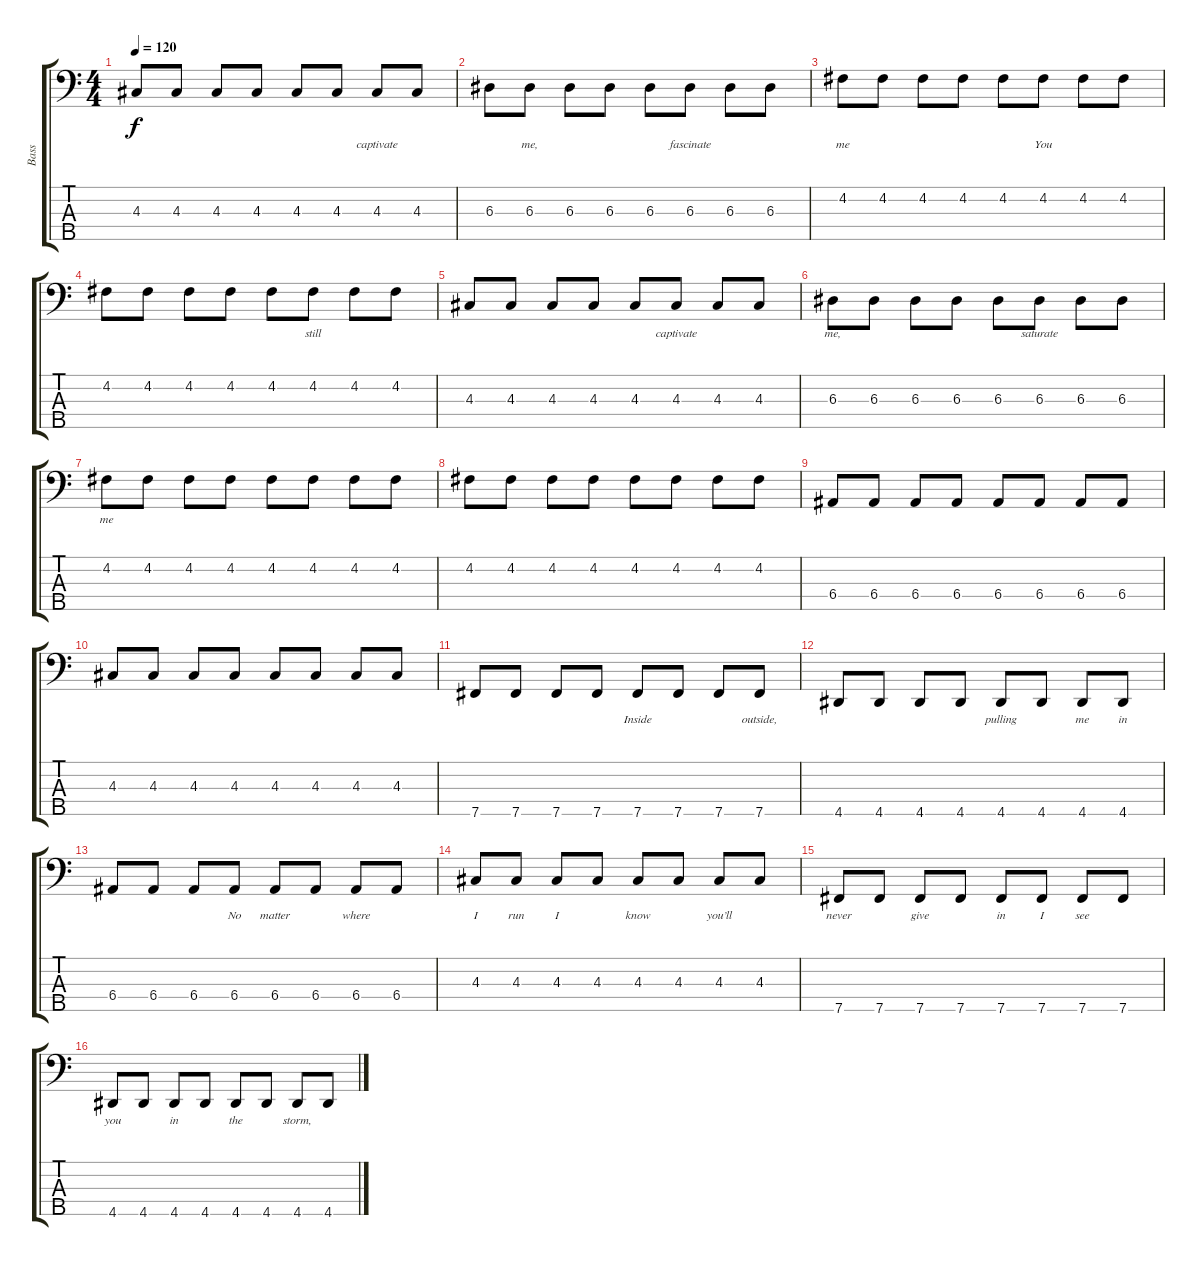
\track ("Bass" "Bass") {instrument electricbassfinger}
\staff {score tabs}
\tuning (G2 D2 A1 E1 B0) {hide}
\ts (4 4)
\tempo 120
\clef f4
\ks c
4.3.8{lyrics (0 "") lyrics (1 "") lyrics (2 "") lyrics (3 "") lyrics (4 "") dy f} 4.3.8{lyrics (0 "") lyrics (1 "") lyrics (2 "") lyrics (3 "") lyrics (4 "")} 4.3.8{lyrics (0 "") lyrics (1 "") lyrics (2 "") lyrics (3 "") lyrics (4 "")} 4.3.8{lyrics (0 "") lyrics (1 "") lyrics (2 "") lyrics (3 "") lyrics (4 "")} 4.3.8{lyrics (0 "") lyrics (1 "") lyrics (2 "") lyrics (3 "") lyrics (4 "")} 4.3.8{lyrics (0 "") lyrics (1 "") lyrics (2 "") lyrics (3 "") lyrics (4 "")} 4.3.8{lyrics (0 "captivate") lyrics (1 "") lyrics (2 "") lyrics (3 "") lyrics (4 "")} 4.3.8{lyrics (0 "") lyrics (1 "") lyrics (2 "") lyrics (3 "") lyrics (4 "")} |
6.3.8{lyrics (0 "") lyrics (1 "") lyrics (2 "") lyrics (3 "") lyrics (4 "")} 6.3.8{lyrics (0 "me,") lyrics (1 "") lyrics (2 "") lyrics (3 "") lyrics (4 "")} 6.3.8{lyrics (0 "") lyrics (1 "") lyrics (2 "") lyrics (3 "") lyrics (4 "")} 6.3.8{lyrics (0 "") lyrics (1 "") lyrics (2 "") lyrics (3 "") lyrics (4 "")} 6.3.8{lyrics (0 "") lyrics (1 "") lyrics (2 "") lyrics (3 "") lyrics (4 "")} 6.3.8{lyrics (0 "fascinate") lyrics (1 "") lyrics (2 "") lyrics (3 "") lyrics (4 "")} 6.3.8{lyrics (0 "") lyrics (1 "") lyrics (2 "") lyrics (3 "") lyrics (4 "")} 6.3.8{lyrics (0 "") lyrics (1 "") lyrics (2 "") lyrics (3 "") lyrics (4 "")} |
4.2.8{lyrics (0 "me") lyrics (1 "") lyrics (2 "") lyrics (3 "") lyrics (4 "")} 4.2.8{lyrics (0 "") lyrics (1 "") lyrics (2 "") lyrics (3 "") lyrics (4 "")} 4.2.8{lyrics (0 "") lyrics (1 "") lyrics (2 "") lyrics (3 "") lyrics (4 "")} 4.2.8{lyrics (0 "") lyrics (1 "") lyrics (2 "") lyrics (3 "") lyrics (4 "")} 4.2.8{lyrics (0 "") lyrics (1 "") lyrics (2 "") lyrics (3 "") lyrics (4 "")} 4.2.8{lyrics (0 "You") lyrics (1 "") lyrics (2 "") lyrics (3 "") lyrics (4 "")} 4.2.8{lyrics (0 "") lyrics (1 "") lyrics (2 "") lyrics (3 "") lyrics (4 "")} 4.2.8{lyrics (0 "") lyrics (1 "") lyrics (2 "") lyrics (3 "") lyrics (4 "")} |
4.2.8{lyrics (0 "") lyrics (1 "") lyrics (2 "") lyrics (3 "") lyrics (4 "")} 4.2.8{lyrics (0 "") lyrics (1 "") lyrics (2 "") lyrics (3 "") lyrics (4 "")} 4.2.8{lyrics (0 "") lyrics (1 "") lyrics (2 "") lyrics (3 "") lyrics (4 "")} 4.2.8{lyrics (0 "") lyrics (1 "") lyrics (2 "") lyrics (3 "") lyrics (4 "")} 4.2.8{lyrics (0 "") lyrics (1 "") lyrics (2 "") lyrics (3 "") lyrics (4 "")} 4.2.8{lyrics (0 "still") lyrics (1 "") lyrics (2 "") lyrics (3 "") lyrics (4 "")} 4.2.8{lyrics (0 "") lyrics (1 "") lyrics (2 "") lyrics (3 "") lyrics (4 "")} 4.2.8{lyrics (0 "") lyrics (1 "") lyrics (2 "") lyrics (3 "") lyrics (4 "")} |
4.3.8{lyrics (0 "") lyrics (1 "") lyrics (2 "") lyrics (3 "") lyrics (4 "")} 4.3.8{lyrics (0 "") lyrics (1 "") lyrics (2 "") lyrics (3 "") lyrics (4 "")} 4.3.8{lyrics (0 "") lyrics (1 "") lyrics (2 "") lyrics (3 "") lyrics (4 "")} 4.3.8{lyrics (0 "") lyrics (1 "") lyrics (2 "") lyrics (3 "") lyrics (4 "")} 4.3.8{lyrics (0 "") lyrics (1 "") lyrics (2 "") lyrics (3 "") lyrics (4 "")} 4.3.8{lyrics (0 "captivate") lyrics (1 "") lyrics (2 "") lyrics (3 "") lyrics (4 "")} 4.3.8{lyrics (0 "") lyrics (1 "") lyrics (2 "") lyrics (3 "") lyrics (4 "")} 4.3.8{lyrics (0 "") lyrics (1 "") lyrics (2 "") lyrics (3 "") lyrics (4 "")} |
6.3.8{lyrics (0 "me,") lyrics (1 "") lyrics (2 "") lyrics (3 "") lyrics (4 "")} 6.3.8{lyrics (0 "") lyrics (1 "") lyrics (2 "") lyrics (3 "") lyrics (4 "")} 6.3.8{lyrics (0 "") lyrics (1 "") lyrics (2 "") lyrics (3 "") lyrics (4 "")} 6.3.8{lyrics (0 "") lyrics (1 "") lyrics (2 "") lyrics (3 "") lyrics (4 "")} 6.3.8{lyrics (0 "") lyrics (1 "") lyrics (2 "") lyrics (3 "") lyrics (4 "")} 6.3.8{lyrics (0 "saturate") lyrics (1 "") lyrics (2 "") lyrics (3 "") lyrics (4 "")} 6.3.8{lyrics (0 "") lyrics (1 "") lyrics (2 "") lyrics (3 "") lyrics (4 "")} 6.3.8{lyrics (0 "") lyrics (1 "") lyrics (2 "") lyrics (3 "") lyrics (4 "")} |
4.2.8{lyrics (0 "me") lyrics (1 "") lyrics (2 "") lyrics (3 "") lyrics (4 "")} 4.2.8{lyrics (0 "") lyrics (1 "") lyrics (2 "") lyrics (3 "") lyrics (4 "")} 4.2.8{lyrics (0 "") lyrics (1 "") lyrics (2 "") lyrics (3 "") lyrics (4 "")} 4.2.8{lyrics (0 "") lyrics (1 "") lyrics (2 "") lyrics (3 "") lyrics (4 "")} 4.2.8{lyrics (0 "") lyrics (1 "") lyrics (2 "") lyrics (3 "") lyrics (4 "")} 4.2.8{lyrics (0 "") lyrics (1 "") lyrics (2 "") lyrics (3 "") lyrics (4 "")} 4.2.8{lyrics (0 "") lyrics (1 "") lyrics (2 "") lyrics (3 "") lyrics (4 "")} 4.2.8{lyrics (0 "") lyrics (1 "") lyrics (2 "") lyrics (3 "") lyrics (4 "")} |
4.2.8{lyrics (0 "") lyrics (1 "") lyrics (2 "") lyrics (3 "") lyrics (4 "")} 4.2.8{lyrics (0 "") lyrics (1 "") lyrics (2 "") lyrics (3 "") lyrics (4 "")} 4.2.8{lyrics (0 "") lyrics (1 "") lyrics (2 "") lyrics (3 "") lyrics (4 "")} 4.2.8{lyrics (0 "") lyrics (1 "") lyrics (2 "") lyrics (3 "") lyrics (4 "")} 4.2.8{lyrics (0 "") lyrics (1 "") lyrics (2 "") lyrics (3 "") lyrics (4 "")} 4.2.8{lyrics (0 "") lyrics (1 "") lyrics (2 "") lyrics (3 "") lyrics (4 "")} 4.2.8{lyrics (0 "") lyrics (1 "") lyrics (2 "") lyrics (3 "") lyrics (4 "")} 4.2.8{lyrics (0 "") lyrics (1 "") lyrics (2 "") lyrics (3 "") lyrics (4 "")} |
6.4.8{lyrics (0 "") lyrics (1 "") lyrics (2 "") lyrics (3 "") lyrics (4 "")} 6.4.8{lyrics (0 "") lyrics (1 "") lyrics (2 "") lyrics (3 "") lyrics (4 "")} 6.4.8{lyrics (0 "") lyrics (1 "") lyrics (2 "") lyrics (3 "") lyrics (4 "")} 6.4.8{lyrics (0 "") lyrics (1 "") lyrics (2 "") lyrics (3 "") lyrics (4 "")} 6.4.8{lyrics (0 "") lyrics (1 "") lyrics (2 "") lyrics (3 "") lyrics (4 "")} 6.4.8{lyrics (0 "") lyrics (1 "") lyrics (2 "") lyrics (3 "") lyrics (4 "")} 6.4.8{lyrics (0 "") lyrics (1 "") lyrics (2 "") lyrics (3 "") lyrics (4 "")} 6.4.8{lyrics (0 "") lyrics (1 "") lyrics (2 "") lyrics (3 "") lyrics (4 "")} |
4.3.8{lyrics (0 "") lyrics (1 "") lyrics (2 "") lyrics (3 "") lyrics (4 "")} 4.3.8{lyrics (0 "") lyrics (1 "") lyrics (2 "") lyrics (3 "") lyrics (4 "")} 4.3.8{lyrics (0 "") lyrics (1 "") lyrics (2 "") lyrics (3 "") lyrics (4 "")} 4.3.8{lyrics (0 "") lyrics (1 "") lyrics (2 "") lyrics (3 "") lyrics (4 "")} 4.3.8{lyrics (0 "") lyrics (1 "") lyrics (2 "") lyrics (3 "") lyrics (4 "")} 4.3.8{lyrics (0 "") lyrics (1 "") lyrics (2 "") lyrics (3 "") lyrics (4 "")} 4.3.8{lyrics (0 "") lyrics (1 "") lyrics (2 "") lyrics (3 "") lyrics (4 "")} 4.3.8{lyrics (0 "") lyrics (1 "") lyrics (2 "") lyrics (3 "") lyrics (4 "")} |
7.5.8{lyrics (0 "") lyrics (1 "") lyrics (2 "") lyrics (3 "") lyrics (4 "")} 7.5.8{lyrics (0 "") lyrics (1 "") lyrics (2 "") lyrics (3 "") lyrics (4 "")} 7.5.8{lyrics (0 "") lyrics (1 "") lyrics (2 "") lyrics (3 "") lyrics (4 "")} 7.5.8{lyrics (0 "") lyrics (1 "") lyrics (2 "") lyrics (3 "") lyrics (4 "")} 7.5.8{lyrics (0 "Inside") lyrics (1 "") lyrics (2 "") lyrics (3 "") lyrics (4 "")} 7.5.8{lyrics (0 "") lyrics (1 "") lyrics (2 "") lyrics (3 "") lyrics (4 "")} 7.5.8{lyrics (0 "") lyrics (1 "") lyrics (2 "") lyrics (3 "") lyrics (4 "")} 7.5.8{lyrics (0 "outside,") lyrics (1 "") lyrics (2 "") lyrics (3 "") lyrics (4 "")} |
4.5.8{lyrics (0 "") lyrics (1 "") lyrics (2 "") lyrics (3 "") lyrics (4 "")} 4.5.8{lyrics (0 "") lyrics (1 "") lyrics (2 "") lyrics (3 "") lyrics (4 "")} 4.5.8{lyrics (0 "") lyrics (1 "") lyrics (2 "") lyrics (3 "") lyrics (4 "")} 4.5.8{lyrics (0 "") lyrics (1 "") lyrics (2 "") lyrics (3 "") lyrics (4 "")} 4.5.8{lyrics (0 "pulling") lyrics (1 "") lyrics (2 "") lyrics (3 "") lyrics (4 "")} 4.5.8{lyrics (0 "") lyrics (1 "") lyrics (2 "") lyrics (3 "") lyrics (4 "")} 4.5.8{lyrics (0 "me") lyrics (1 "") lyrics (2 "") lyrics (3 "") lyrics (4 "")} 4.5.8{lyrics (0 "in") lyrics (1 "") lyrics (2 "") lyrics (3 "") lyrics (4 "")} |
6.4.8{lyrics (0 "") lyrics (1 "") lyrics (2 "") lyrics (3 "") lyrics (4 "")} 6.4.8{lyrics (0 "") lyrics (1 "") lyrics (2 "") lyrics (3 "") lyrics (4 "")} 6.4.8{lyrics (0 "") lyrics (1 "") lyrics (2 "") lyrics (3 "") lyrics (4 "")} 6.4.8{lyrics (0 "No") lyrics (1 "") lyrics (2 "") lyrics (3 "") lyrics (4 "")} 6.4.8{lyrics (0 "matter") lyrics (1 "") lyrics (2 "") lyrics (3 "") lyrics (4 "")} 6.4.8{lyrics (0 "") lyrics (1 "") lyrics (2 "") lyrics (3 "") lyrics (4 "")} 6.4.8{lyrics (0 "where") lyrics (1 "") lyrics (2 "") lyrics (3 "") lyrics (4 "")} 6.4.8{lyrics (0 "") lyrics (1 "") lyrics (2 "") lyrics (3 "") lyrics (4 "")} |
4.3.8{lyrics (0 "I") lyrics (1 "") lyrics (2 "") lyrics (3 "") lyrics (4 "")} 4.3.8{lyrics (0 "run") lyrics (1 "") lyrics (2 "") lyrics (3 "") lyrics (4 "")} 4.3.8{lyrics (0 "I") lyrics (1 "") lyrics (2 "") lyrics (3 "") lyrics (4 "")} 4.3.8{lyrics (0 "") lyrics (1 "") lyrics (2 "") lyrics (3 "") lyrics (4 "")} 4.3.8{lyrics (0 "know") lyrics (1 "") lyrics (2 "") lyrics (3 "") lyrics (4 "")} 4.3.8{lyrics (0 "") lyrics (1 "") lyrics (2 "") lyrics (3 "") lyrics (4 "")} 4.3.8{lyrics (0 "you’ll") lyrics (1 "") lyrics (2 "") lyrics (3 "") lyrics (4 "")} 4.3.8{lyrics (0 "") lyrics (1 "") lyrics (2 "") lyrics (3 "") lyrics (4 "")} |
7.5.8{lyrics (0 "never") lyrics (1 "") lyrics (2 "") lyrics (3 "") lyrics (4 "")} 7.5.8{lyrics (0 "") lyrics (1 "") lyrics (2 "") lyrics (3 "") lyrics (4 "")} 7.5.8{lyrics (0 "give") lyrics (1 "") lyrics (2 "") lyrics (3 "") lyrics (4 "")} 7.5.8{lyrics (0 "") lyrics (1 "") lyrics (2 "") lyrics (3 "") lyrics (4 "")} 7.5.8{lyrics (0 "in") lyrics (1 "") lyrics (2 "") lyrics (3 "") lyrics (4 "")} 7.5.8{lyrics (0 "I") lyrics (1 "") lyrics (2 "") lyrics (3 "") lyrics (4 "")} 7.5.8{lyrics (0 "see") lyrics (1 "") lyrics (2 "") lyrics (3 "") lyrics (4 "")} 7.5.8{lyrics (0 "") lyrics (1 "") lyrics (2 "") lyrics (3 "") lyrics (4 "")} |
4.5.8{lyrics (0 "you") lyrics (1 "") lyrics (2 "") lyrics (3 "") lyrics (4 "")} 4.5.8{lyrics (0 "") lyrics (1 "") lyrics (2 "") lyrics (3 "") lyrics (4 "")} 4.5.8{lyrics (0 "in") lyrics (1 "") lyrics (2 "") lyrics (3 "") lyrics (4 "")} 4.5.8{lyrics (0 "") lyrics (1 "") lyrics (2 "") lyrics (3 "") lyrics (4 "")} 4.5.8{lyrics (0 "the") lyrics (1 "") lyrics (2 "") lyrics (3 "") lyrics (4 "")} 4.5.8{lyrics (0 "") lyrics (1 "") lyrics (2 "") lyrics (3 "") lyrics (4 "")} 4.5.8{lyrics (0 "storm,") lyrics (1 "") lyrics (2 "") lyrics (3 "") lyrics (4 "")} 4.5.8{lyrics (0 "") lyrics (1 "") lyrics (2 "") lyrics (3 "") lyrics (4 "")}
